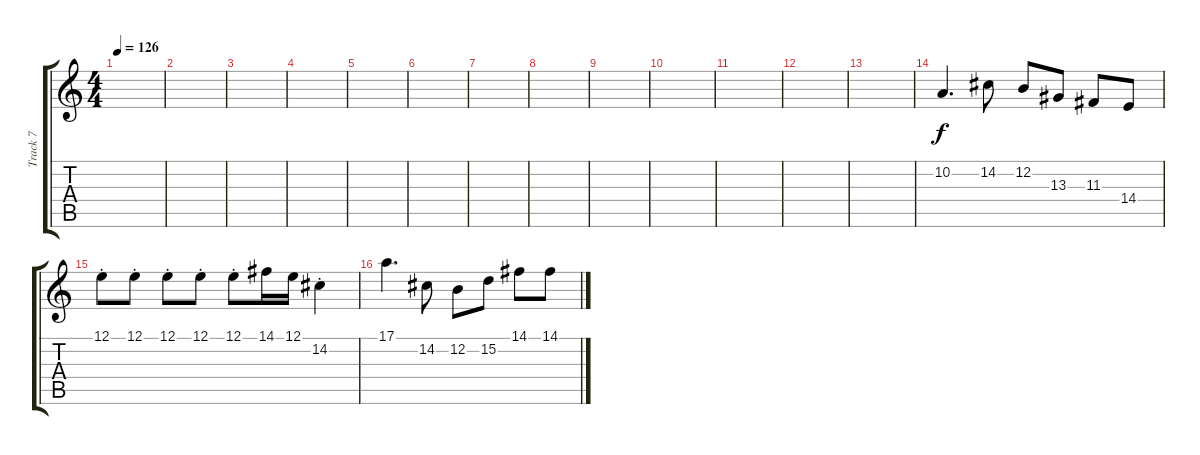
\track ("Track 7" "Track 7") {instrument acousticgrandpiano}
\staff {score tabs}
\tuning (E4 B3 G3 D3 A2 E2) {hide}
\ts (4 4)
\tempo 126
\clef g2
\ks c
|
|
|
|
|
|
|
|
|
|
|
|
|
10.2.4{d} 14.2.8 12.2.8 13.3.8 11.3.8 14.4.8 |
12.1{st}.8 12.1{st}.8 12.1{st}.8 12.1{st}.8 12.1{st}.8 14.1.16 12.1.16 14.2{st}.4 |
17.1.4{d} 14.2.8 12.2.8 15.2.8 14.1.8 14.1.8
